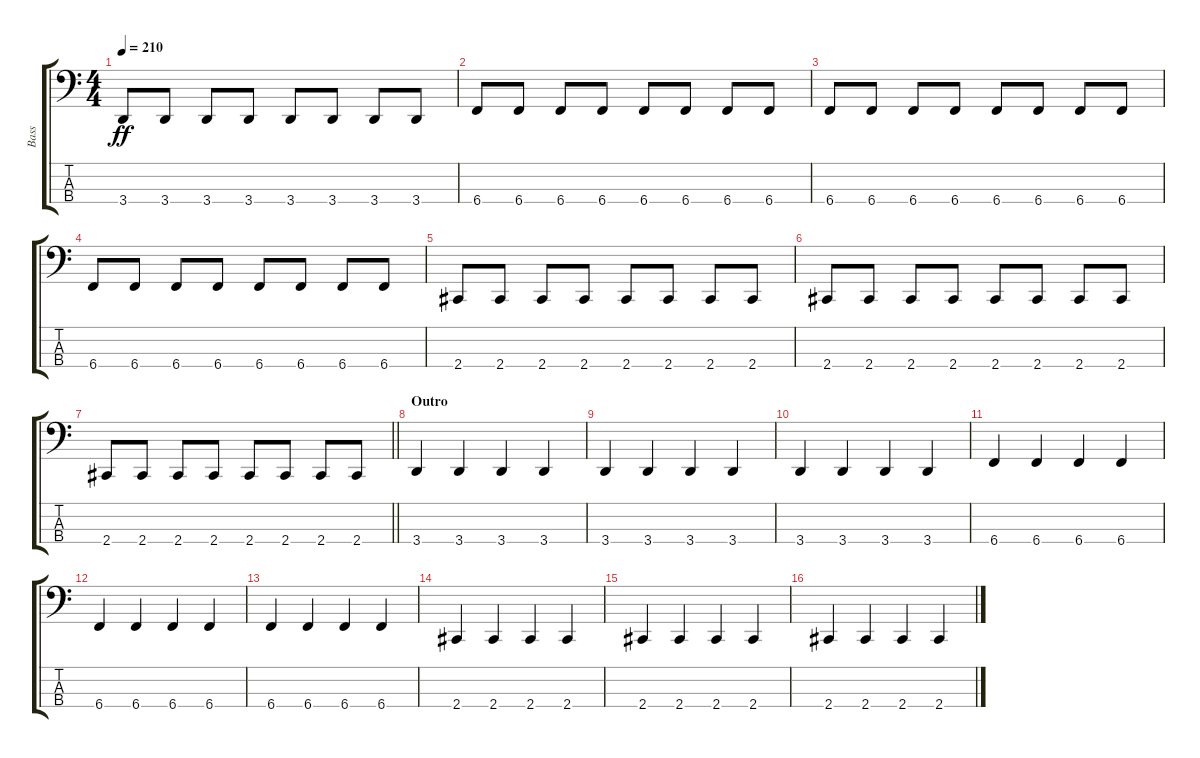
\track ("Bass" "Bass") {instrument electricbassfinger}
\staff {score tabs}
\tuning (D2 A1 E1 B0) {hide}
\ts (4 4)
\tempo 210
\clef f4
\ks c
3.4.8{dy ff} 3.4.8 3.4.8 3.4.8 3.4.8 3.4.8 3.4.8 3.4.8 |
6.4.8 6.4.8 6.4.8 6.4.8 6.4.8 6.4.8 6.4.8 6.4.8 |
6.4.8 6.4.8 6.4.8 6.4.8 6.4.8 6.4.8 6.4.8 6.4.8 |
6.4.8 6.4.8 6.4.8 6.4.8 6.4.8 6.4.8 6.4.8 6.4.8 |
2.4.8 2.4.8 2.4.8 2.4.8 2.4.8 2.4.8 2.4.8 2.4.8 |
2.4.8 2.4.8 2.4.8 2.4.8 2.4.8 2.4.8 2.4.8 2.4.8 |
\barLineRight lightlight
2.4.8 2.4.8 2.4.8 2.4.8 2.4.8 2.4.8 2.4.8 2.4.8 |
\section ("" "Outro")
3.4.4 3.4.4 3.4.4 3.4.4 |
3.4.4 3.4.4 3.4.4 3.4.4 |
3.4.4 3.4.4 3.4.4 3.4.4 |
6.4.4 6.4.4 6.4.4 6.4.4 |
6.4.4 6.4.4 6.4.4 6.4.4 |
6.4.4 6.4.4 6.4.4 6.4.4 |
2.4.4 2.4.4 2.4.4 2.4.4 |
2.4.4 2.4.4 2.4.4 2.4.4 |
2.4.4 2.4.4 2.4.4 2.4.4
